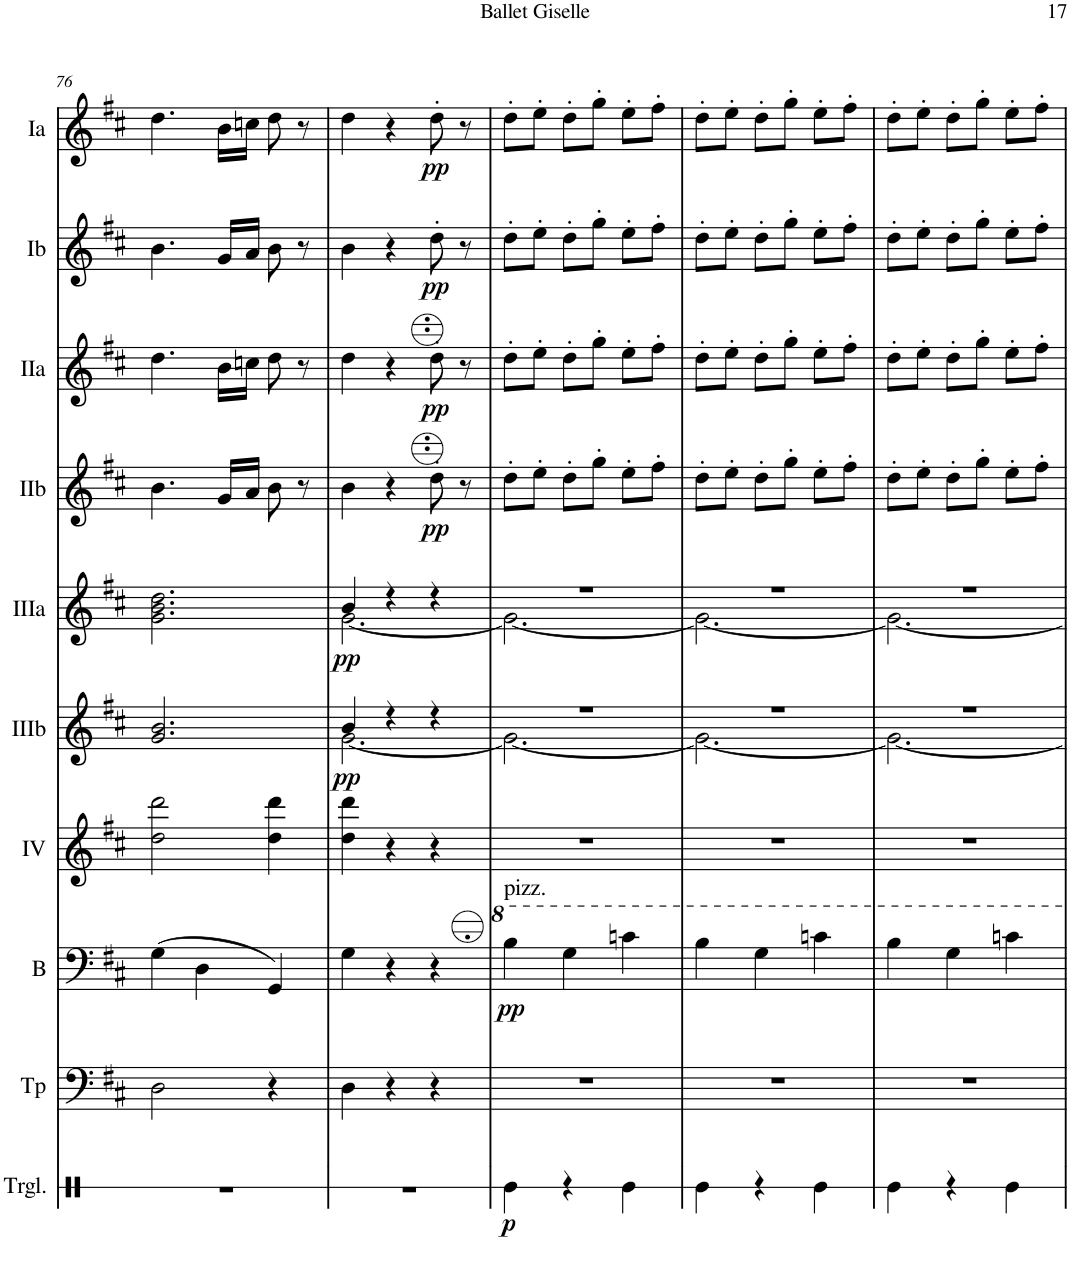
**kern	**dynam	**kern	**kern	**dynam	**kern	**kern	**dynam	**kern	**dynam	**kern	**dynam	**kern	**dynam	**kern	**dynam	**kern	**dynam
*part10	*part10	*part9	*part8	*part8	*part7	*part6	*part6	*part5	*part5	*part4	*part4	*part3	*part3	*part2	*part2	*part1	*part1
*staff10	*staff10	*staff9	*staff8	*staff8	*staff7	*staff6	*staff6	*staff5	*staff5	*staff4	*staff4	*staff3	*staff3	*staff2	*staff2	*staff1	*staff1
*I"Triangle	*	*I"Timp.	*I"Bass	*	*I"Acc. 4	*I"Acc. 3b	*	*I"Acc. 3a	*	*I"Acc. 2b	*	*I"Acc. 2a	*	*I"Acc. 1b	*	*I"Acc. 1a	*
*I'Trgl.	*	*I'Tp	*I'B	*	*	*	*	*	*	*	*	*	*	*	*	*	*
!!LO:PB:g=z
*clefX	*	*clefF4	*clefF4	*	*clefG2	*clefG2	*	*clefG2	*	*clefG2	*	*clefG2	*	*clefG2	*	*clefG2	*
*	*	*	*Trd7c12	*	*Trd7c12	*Trd7c12	*	*Trd7c12	*	*	*	*	*	*	*	*	*
*k[]	*	*k[f#c#]	*k[f#c#]	*	*k[f#c#]	*k[f#c#]	*	*k[f#c#]	*	*k[f#c#]	*	*k[f#c#]	*	*k[f#c#]	*	*k[f#c#]	*
*M3/4	*	*M3/4	*M3/4	*	*M3/4	*M3/4	*	*M3/4	*	*M3/4	*	*M3/4	*	*M3/4	*	*M3/4	*
=76	=76	=76	=76	=76	=76	=76	=76	=76	=76	=76	=76	=76	=76	=76	=76	=76	=76
2.r	.	2D\	(4G\	.	2dd\ 2ddd\	2.g/ 2.b/	.	2.g\ 2.b\ 2.dd\	.	4.B\	.	4.d\	.	4.b\	.	4.dd\	.
.	.	.	4D\	.	.	.	.	.	.	.	.	.	.	.	.	.	.
.	.	.	.	.	.	.	.	.	.	16G/LL	.	16B\LL	.	16g/LL	.	16b\LL	.
.	.	.	.	.	.	.	.	.	.	16A/JJ	.	16cn\JJ	.	16a/JJ	.	16ccn\JJ	.
.	.	4r	4GG/)	.	4dd\ 4ddd\	.	.	.	.	8B\	.	8d\	.	8b\	.	8dd\	.
.	.	.	.	.	.	.	.	.	.	8r	.	8r	.	8r	.	8r	.
=77	=77	=77	=77	=77	=77	=77	=77	=77	=77	=77	=77	=77	=77	=77	=77	=77	=77
*	*	*	*	*	*	*^	*	*^	*	*	*	*	*	*	*	*	*
!	!	!	!	!	!	!	!	!LO:DY:b	!	!	!LO:DY:b	!	!	!	!	!	!	!	!
2.r	.	4D\	4G\	.	4dd\ 4ddd\	4b/	[2.g\	pp	4b/	[2.g\	pp	4B\	.	4d\	.	4b\	.	4dd\	.
.	.	4r	4r	.	4r	4r	.	.	4r	.	.	4r	.	4r	.	4r	.	4r	.
!	!	!	!	!	!	!	!	!	!	!	!	!	!LO:DY:b	!	!LO:DY:b	!	!LO:DY:b	!	!LO:DY:b
.	.	4r	4r	.	4r	4r	.	.	4r	.	.	8dd'\	pp	8dd'\	pp	8dd'\	pp	8dd'\	pp
.	.	.	.	.	.	.	.	.	.	.	.	8r	.	8r	.	8r	.	8r	.
=78	=78	=78	=78	=78	=78	=78	=78	=78	=78	=78	=78	=78	=78	=78	=78	=78	=78	=78	=78
!	!	!	!LO:TX:a:t=pizz.	!	!	!	!	!	!	!	!	!	!	!	!	!	!	!	!
!	!LO:DY:b	!	!	!LO:DY:b	!	!	!	!	!	!	!	!	!	!	!	!	!	!	!
4Re\	p	2.r	4b\	pp	2.r	2.r	2.g\_	.	2.r	2.g\_	.	8dd'\L	.	8dd'\L	.	8dd'\L	.	8dd'\L	.
.	.	.	.	.	.	.	.	.	.	.	.	8ee'\J	.	8ee'\J	.	8ee'\J	.	8ee'\J	.
4r	.	.	4g\	.	.	.	.	.	.	.	.	8dd'\L	.	8dd'\L	.	8dd'\L	.	8dd'\L	.
.	.	.	.	.	.	.	.	.	.	.	.	8gg'\J	.	8gg'\J	.	8gg'\J	.	8gg'\J	.
4Re\	.	.	4ccn\	.	.	.	.	.	.	.	.	8ee'\L	.	8ee'\L	.	8ee'\L	.	8ee'\L	.
.	.	.	.	.	.	.	.	.	.	.	.	8ff#'\J	.	8ff#'\J	.	8ff#'\J	.	8ff#'\J	.
=79	=79	=79	=79	=79	=79	=79	=79	=79	=79	=79	=79	=79	=79	=79	=79	=79	=79	=79	=79
4Re\	.	2.r	4b\	.	2.r	2.r	2.g\_	.	2.r	2.g\_	.	8dd'\L	.	8dd'\L	.	8dd'\L	.	8dd'\L	.
.	.	.	.	.	.	.	.	.	.	.	.	8ee'\J	.	8ee'\J	.	8ee'\J	.	8ee'\J	.
4r	.	.	4g\	.	.	.	.	.	.	.	.	8dd'\L	.	8dd'\L	.	8dd'\L	.	8dd'\L	.
.	.	.	.	.	.	.	.	.	.	.	.	8gg'\J	.	8gg'\J	.	8gg'\J	.	8gg'\J	.
4Re\	.	.	4ccn\	.	.	.	.	.	.	.	.	8ee'\L	.	8ee'\L	.	8ee'\L	.	8ee'\L	.
.	.	.	.	.	.	.	.	.	.	.	.	8ff#'\J	.	8ff#'\J	.	8ff#'\J	.	8ff#'\J	.
=80	=80	=80	=80	=80	=80	=80	=80	=80	=80	=80	=80	=80	=80	=80	=80	=80	=80	=80	=80
4Re\	.	2.r	4b\	.	2.r	2.r	2.g\_	.	2.r	2.g\_	.	8dd'\L	.	8dd'\L	.	8dd'\L	.	8dd'\L	.
.	.	.	.	.	.	.	.	.	.	.	.	8ee'\J	.	8ee'\J	.	8ee'\J	.	8ee'\J	.
4r	.	.	4g\	.	.	.	.	.	.	.	.	8dd'\L	.	8dd'\L	.	8dd'\L	.	8dd'\L	.
.	.	.	.	.	.	.	.	.	.	.	.	8gg'\J	.	8gg'\J	.	8gg'\J	.	8gg'\J	.
4Re\	.	.	4ccn\	.	.	.	.	.	.	.	.	8ee'\L	.	8ee'\L	.	8ee'\L	.	8ee'\L	.
.	.	.	.	.	.	.	.	.	.	.	.	8ff#'\J	.	8ff#'\J	.	8ff#'\J	.	8ff#'\J	.
*	*	*	*	*	*	*v	*v	*	*	*	*	*	*	*	*	*	*	*	*
*	*	*	*	*	*	*	*	*v	*v	*	*	*	*	*	*	*	*	*
=	=	=	=	=	=	=	=	=	=	=	=	=	=	=	=	=	=
*-	*-	*-	*-	*-	*-	*-	*-	*-	*-	*-	*-	*-	*-	*-	*-	*-	*-
